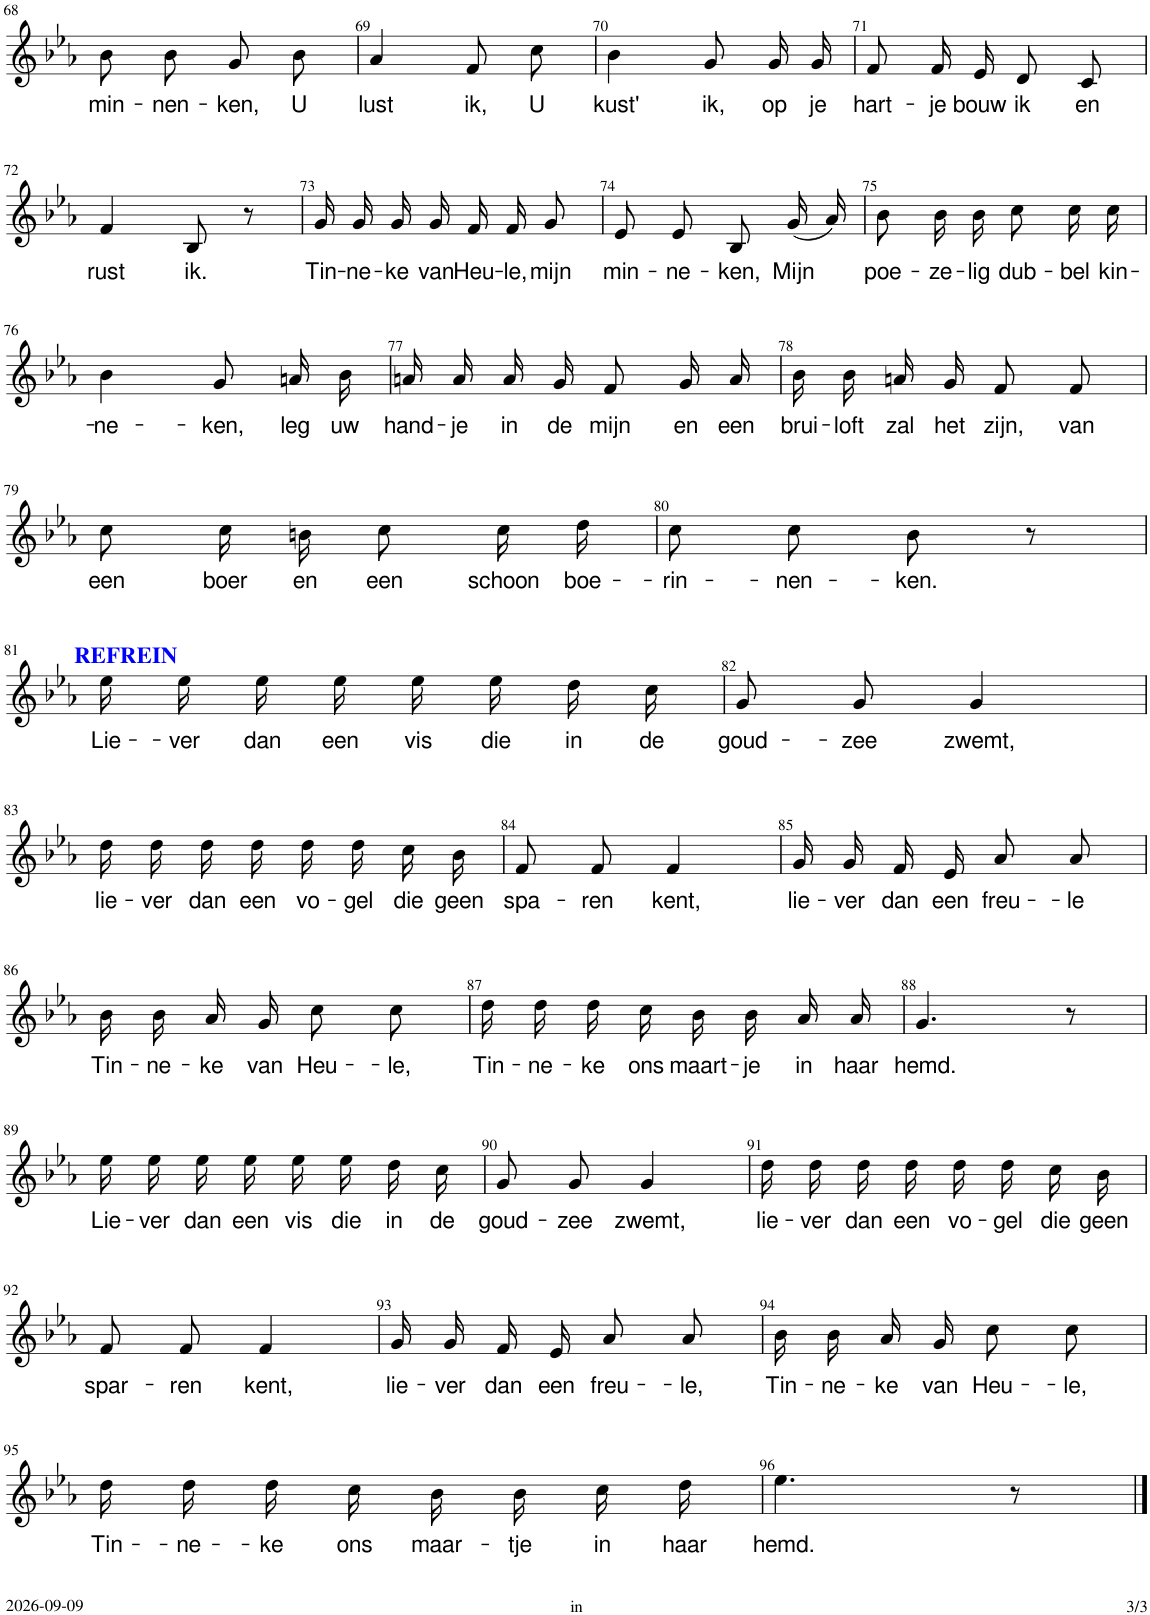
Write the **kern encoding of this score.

**kern	**text
*part1	*part1
*staff1	*staff1
*I"Soprano	*
*I'S.	*
!!LO:PB:g=z
*clefG2	*
*k[b-e-a-]	*
*M2/4	*
=68	=68
!	!LO:LY:b
8b-\L	min-
!	!LO:LY:b
8b-\J	-nen-
!	!LO:LY:b
8g/L	-ken,
!	!LO:LY:b
8b-/J	U
=69	=69
!	!LO:LY:b
4a-/	lust
!	!LO:LY:b
8f/L	ik,
!	!LO:LY:b
8cc/J	U
=70	=70
!	!LO:LY:b
4b-\	kust'
!	!LO:LY:b
8g/L	ik,
!	!LO:LY:b
16g/L	op
!	!LO:LY:b
16g/JJ	je
=71	=71
!	!LO:LY:b
8f/L	hart-
!	!LO:LY:b
16f/L	-je
!	!LO:LY:b
16e-/JJ	bouw
!	!LO:LY:b
8d/L	ik
!	!LO:LY:b
8c/J	en
!!LO:LB:g=z
=72	=72
!	!LO:LY:b
4f/	rust
!	!LO:LY:b
8B-/	ik.
8r	.
=73	=73
!	!LO:LY:b
16g/LL	Tin-
!	!LO:LY:b
16g/J	-ne-
!	!LO:LY:b
16g/L	-ke
!	!LO:LY:b
16g/JJ	van
!	!LO:LY:b
16f/LL	Heu-
!	!LO:LY:b
16f/J	-le,
!	!LO:LY:b
8g/J	mijn
=74	=74
!	!LO:LY:b
8e-/L	min-
!	!LO:LY:b
8e-/J	-ne-
!	!LO:LY:b
8B-/L	-ken,
!	!LO:LY:b
(16g/L	Mijn
16a-/JJ)	.
=75	=75
!	!LO:LY:b
8b-\L	poe-
!	!LO:LY:b
16b-\L	-ze-
!	!LO:LY:b
16b-\JJ	-lig
!	!LO:LY:b
8cc\L	dub-
!	!LO:LY:b
16cc\L	-bel
!	!LO:LY:b
16cc\JJ	kin-
!!LO:LB:g=z
=76	=76
!	!LO:LY:b
4b-\	-ne-
!	!LO:LY:b
8g/L	-ken,
!	!LO:LY:b
16an/L	leg
!	!LO:LY:b
16b-/JJ	uw
=77	=77
!	!LO:LY:b
16an/LL	hand-
!	!LO:LY:b
16a/J	-je
!	!LO:LY:b
16a/L	in
!	!LO:LY:b
16g/JJ	de
!	!LO:LY:b
8f/L	mijn
!	!LO:LY:b
16g/L	en
!	!LO:LY:b
16a/JJ	een
=78	=78
!	!LO:LY:b
16b-/LL	brui-
!	!LO:LY:b
16b-/J	-loft
!	!LO:LY:b
16an/L	zal
!	!LO:LY:b
16g/JJ	het
!	!LO:LY:b
8f/L	zijn,
!	!LO:LY:b
8f/J	van
!!LO:LB:g=z
=79	=79
!	!LO:LY:b
8cc\L	een
!	!LO:LY:b
16cc\L	boer
!	!LO:LY:b
16bn\JJ	en
!	!LO:LY:b
8cc\L	een
!	!LO:LY:b
16cc\L	schoon
!	!LO:LY:b
16dd\JJ	boe-
=80	=80
!	!LO:LY:b
8cc\L	-rin-
!	!LO:LY:b
8cc\J	-nen-
!	!LO:LY:b
8b-\	-ken.
8r	.
!!LO:LB:g=z
=81	=81
!LO:TX:a:B:color=#0000FF:t=REFREIN	!
!	!LO:LY:b
16ee-\LL	Lie-
!	!LO:LY:b
16ee-\J	-ver
!	!LO:LY:b
16ee-\L	dan
!	!LO:LY:b
16ee-\JJ	een
!	!LO:LY:b
16ee-\LL	vis
!	!LO:LY:b
16ee-\J	die
!	!LO:LY:b
16dd\L	in
!	!LO:LY:b
16cc\JJ	de
=82	=82
!	!LO:LY:b
8g/L	goud-
!	!LO:LY:b
8g/J	-zee
!	!LO:LY:b
4g/	zwemt,
!!LO:LB:g=z
=83	=83
!	!LO:LY:b
16dd\LL	lie-
!	!LO:LY:b
16dd\J	-ver
!	!LO:LY:b
16dd\L	dan
!	!LO:LY:b
16dd\JJ	een
!	!LO:LY:b
16dd\LL	vo-
!	!LO:LY:b
16dd\J	-gel
!	!LO:LY:b
16cc\L	die
!	!LO:LY:b
16b-\JJ	geen
=84	=84
!	!LO:LY:b
8f/L	spa-
!	!LO:LY:b
8f/J	-ren
!	!LO:LY:b
4f/	kent,
=85	=85
!	!LO:LY:b
16g/LL	lie-
!	!LO:LY:b
16g/J	-ver
!	!LO:LY:b
16f/L	dan
!	!LO:LY:b
16e-/JJ	een
!	!LO:LY:b
8a-/L	freu-
!	!LO:LY:b
8a-/J	-le
!!LO:LB:g=z
=86	=86
!	!LO:LY:b
16b-/LL	Tin-
!	!LO:LY:b
16b-/J	-ne-
!	!LO:LY:b
16a-/L	-ke
!	!LO:LY:b
16g/JJ	van
!	!LO:LY:b
8cc\L	Heu-
!	!LO:LY:b
8cc\J	-le,
=87	=87
!	!LO:LY:b
16dd\LL	Tin-
!	!LO:LY:b
16dd\J	-ne-
!	!LO:LY:b
16dd\L	-ke
!	!LO:LY:b
16cc\JJ	ons
!	!LO:LY:b
16b-/LL	maart-
!	!LO:LY:b
16b-/J	-je
!	!LO:LY:b
16a-/L	in
!	!LO:LY:b
16a-/JJ	haar
=88	=88
!	!LO:LY:b
4.g/	hemd.
8r	.
!!LO:LB:g=z
=89	=89
!	!LO:LY:b
16ee-\LL	Lie-
!	!LO:LY:b
16ee-\J	-ver
!	!LO:LY:b
16ee-\L	dan
!	!LO:LY:b
16ee-\JJ	een
!	!LO:LY:b
16ee-\LL	vis
!	!LO:LY:b
16ee-\J	die
!	!LO:LY:b
16dd\L	in
!	!LO:LY:b
16cc\JJ	de
=90	=90
!	!LO:LY:b
8g/L	goud-
!	!LO:LY:b
8g/J	-zee
!	!LO:LY:b
4g/	zwemt,
=91	=91
!	!LO:LY:b
16dd\LL	lie-
!	!LO:LY:b
16dd\J	-ver
!	!LO:LY:b
16dd\L	dan
!	!LO:LY:b
16dd\JJ	een
!	!LO:LY:b
16dd\LL	vo-
!	!LO:LY:b
16dd\J	-gel
!	!LO:LY:b
16cc\L	die
!	!LO:LY:b
16b-\JJ	geen
!!LO:LB:g=z
=92	=92
!	!LO:LY:b
8f/L	spar-
!	!LO:LY:b
8f/J	-ren
!	!LO:LY:b
4f/	kent,
=93	=93
!	!LO:LY:b
16g/LL	lie-
!	!LO:LY:b
16g/J	-ver
!	!LO:LY:b
16f/L	dan
!	!LO:LY:b
16e-/JJ	een
!	!LO:LY:b
8a-/L	freu-
!	!LO:LY:b
8a-/J	-le,
=94	=94
!	!LO:LY:b
16b-/LL	Tin-
!	!LO:LY:b
16b-/J	-ne-
!	!LO:LY:b
16a-/L	-ke
!	!LO:LY:b
16g/JJ	van
!	!LO:LY:b
8cc\L	Heu-
!	!LO:LY:b
8cc\J	-le,
!!LO:LB:g=z
=95	=95
!	!LO:LY:b
16dd\LL	Tin-
!	!LO:LY:b
16dd\J	-ne-
!	!LO:LY:b
16dd\L	-ke
!	!LO:LY:b
16cc\JJ	ons
!	!LO:LY:b
16b-\LL	maar-
!	!LO:LY:b
16b-\J	-tje
!	!LO:LY:b
16cc\L	in
!	!LO:LY:b
16dd\JJ	haar
=96	=96
!	!LO:LY:b
4.ee-\	hemd.
8r	.
==	==
*-	*-
